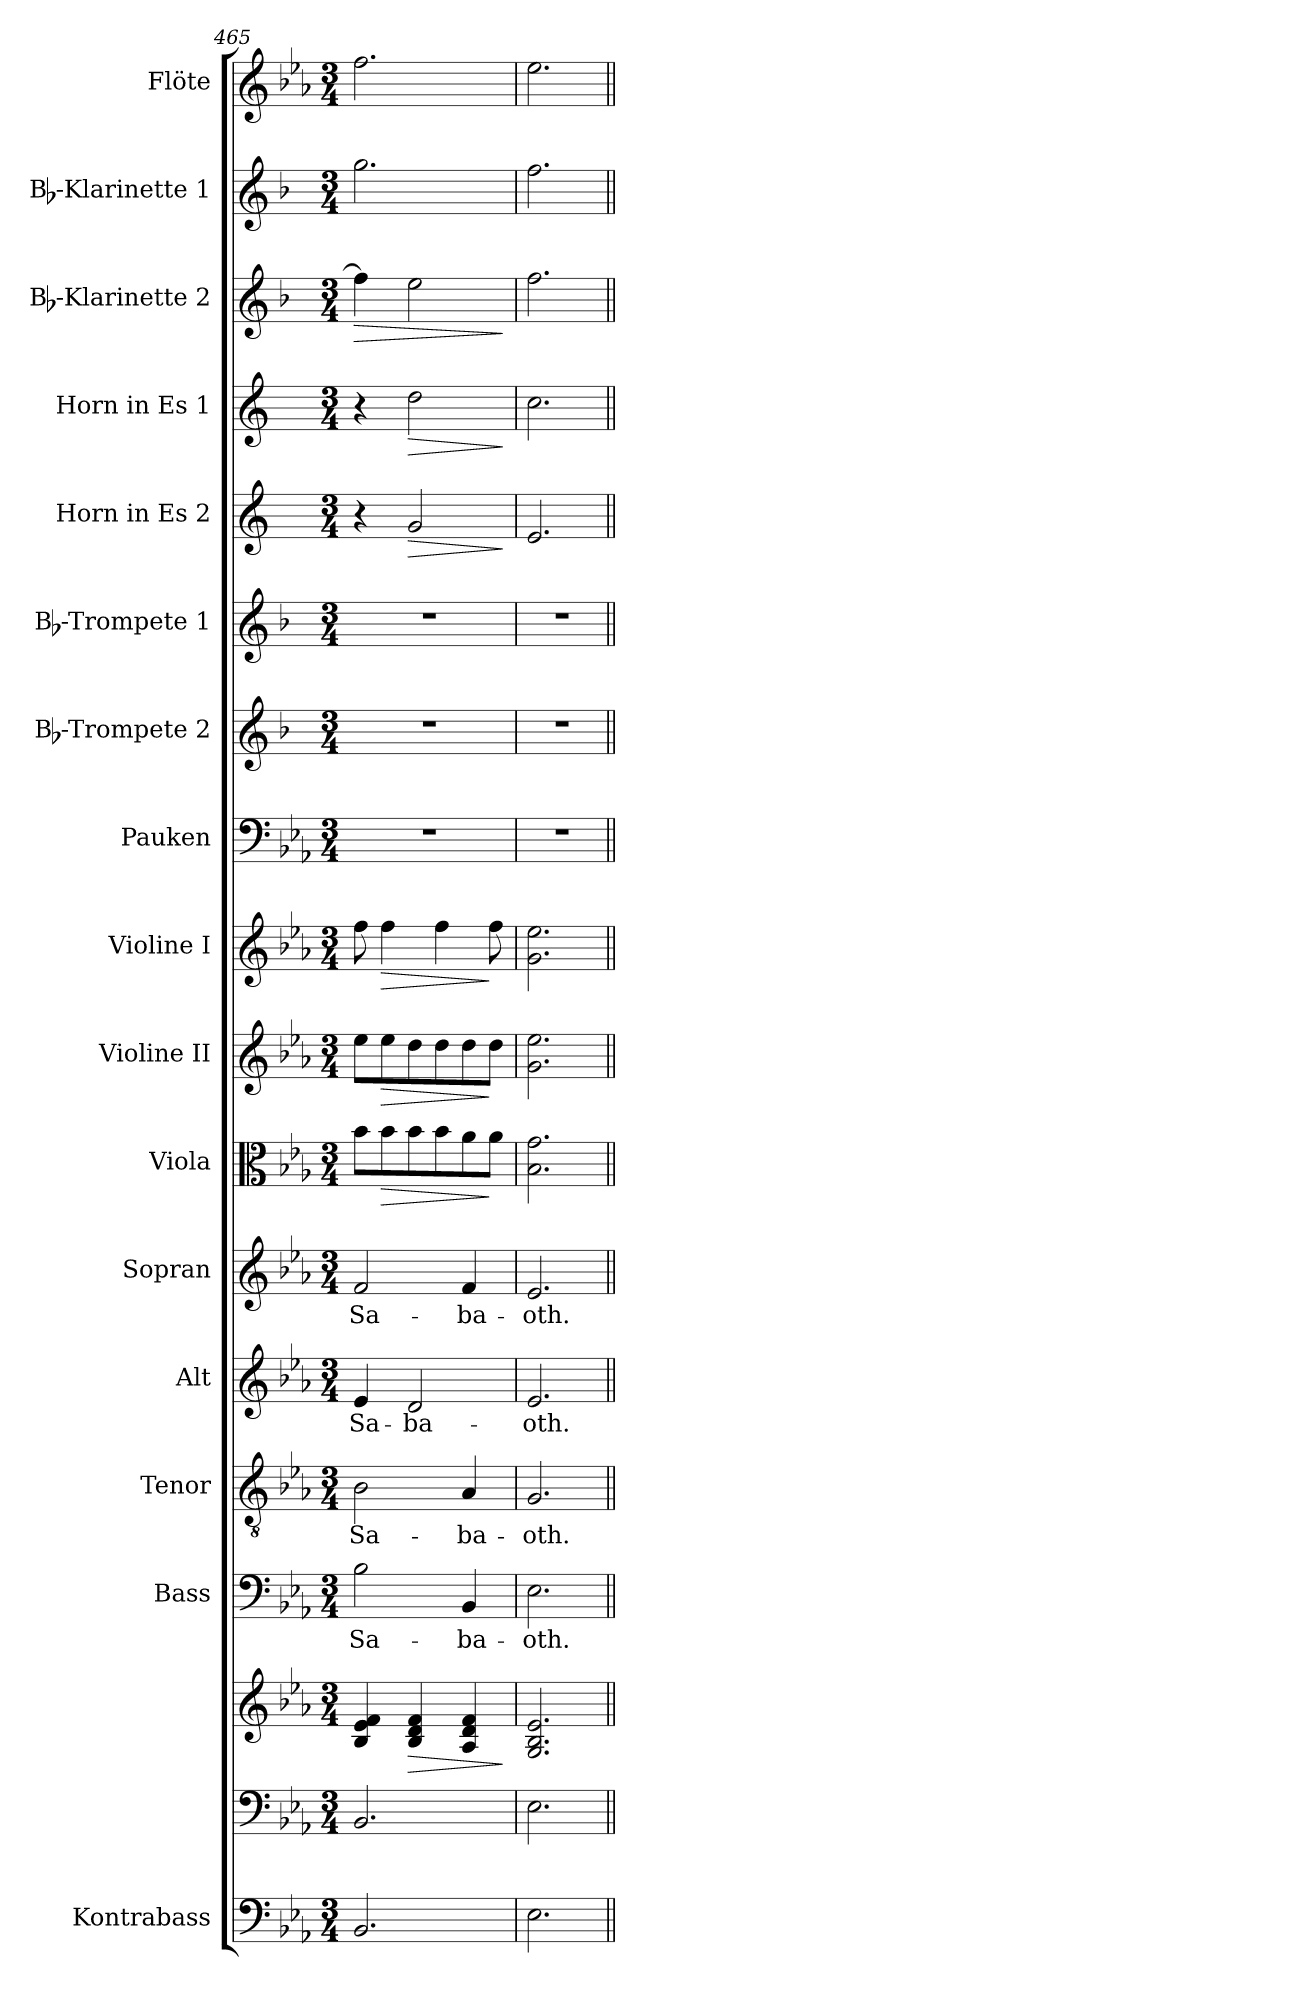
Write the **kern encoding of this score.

**kern	**kern	**kern	**dynam	**kern	**text	**kern	**text	**kern	**text	**kern	**text	**kern	**dynam	**kern	**dynam	**kern	**dynam	**kern	**kern	**kern	**kern	**dynam	**kern	**dynam	**kern	**dynam	**kern	**kern
*part17	*part16	*part16	*part16	*part15	*part15	*part14	*part14	*part13	*part13	*part12	*part12	*part11	*part11	*part10	*part10	*part9	*part9	*part8	*part7	*part6	*part5	*part5	*part4	*part4	*part3	*part3	*part2	*part1
*staff18	*staff17	*staff16	*staff16/17	*staff15	*staff15	*staff14	*staff14	*staff13	*staff13	*staff12	*staff12	*staff11	*staff11	*staff10	*staff10	*staff9	*staff9	*staff8	*staff7	*staff6	*staff5	*staff5	*staff4	*staff4	*staff3	*staff3	*staff2	*staff1
*I"Kontrabass	*	*	*	*I"Bass	*	*I"Tenor	*	*I"Alt	*	*I"Sopran	*	*I"Viola	*	*I"Violine II	*	*I"Violine I	*	*I"Pauken	*I"Bb-Trompete 2	*I"Bb-Trompete 1	*I"Horn in Es 2	*	*I"Horn in Es 1	*	*I"Bb-Klarinette 2	*	*I"Bb-Klarinette 1	*I"Flöte
*I'Kb.	*	*	*	*I'B.	*	*I'T.	*	*I'A.	*	*I'S.	*	*I'Vla.	*	*I'Vl. II	*	*I'Vl. I	*	*I'Pk.	*I'Bb Trp. 2	*I'Bb Trp. 1	*	*	*	*	*I'Bb Kl. 2	*	*I'Bb Kl. 1	*I'Fl.
*clefF4	*clefF4	*clefG2	*	*clefF4	*	*clefGv2	*	*clefG2	*	*clefG2	*	*clefC3	*	*clefG2	*	*clefG2	*	*clefF4	*clefG2	*clefG2	*clefG2	*	*clefG2	*	*clefG2	*	*clefG2	*clefG2
*ITrd7c12	*	*	*	*	*	*	*	*	*	*	*	*	*	*	*	*	*	*	*ITrd1c2	*ITrd1c2	*ITrd5c9	*	*ITrd5c9	*	*ITrd1c2	*	*ITrd1c2	*
*k[b-e-a-]	*k[b-e-a-]	*k[b-e-a-]	*	*k[b-e-a-]	*	*k[b-e-a-]	*	*k[b-e-a-]	*	*k[b-e-a-]	*	*k[b-e-a-]	*	*k[b-e-a-]	*	*k[b-e-a-]	*	*k[b-e-a-]	*k[b-e-a-]	*k[b-e-a-]	*k[b-e-a-]	*	*k[b-e-a-]	*	*k[b-e-a-]	*	*k[b-e-a-]	*k[b-e-a-]
*E-:	*E-:	*E-:	*	*E-:	*	*E-:	*	*E-:	*	*E-:	*	*E-:	*	*E-:	*	*E-:	*	*E-:	*E-:	*E-:	*E-:	*	*E-:	*	*E-:	*	*E-:	*E-:
*M3/4	*M3/4	*M3/4	*	*M3/4	*	*M3/4	*	*M3/4	*	*M3/4	*	*M3/4	*	*M3/4	*	*M3/4	*	*M3/4	*M3/4	*M3/4	*M3/4	*	*M3/4	*	*M3/4	*	*M3/4	*M3/4
=465	=465	=465	=465	=465	=465	=465	=465	=465	=465	=465	=465	=465	=465	=465	=465	=465	=465	=465	=465	=465	=465	=465	=465	=465	=465	=465	=465	=465
!	!	!	!	!	!LO:LY:b	!	!LO:LY:b	!	!LO:LY:b	!	!LO:LY:b	!	!	!	!	!	!	!	!	!	!	!	!	!	!	!LO:HP:b	!	!
2.BBB-/	2.BB-/	4B-/ 4e-/ 4f/	.	2B-\	Sa-	2B-\	Sa-	4e-/	Sa-	2f/	Sa-	8b-\L	.	8ee-\L	.	8ff\	.	2.r	2.r	2.r	4r	.	4r	.	4ee-\]	>	2.ff\	2.ff\
!	!	!	!	!	!	!	!	!	!	!	!	!	!LO:HP:b	!	!LO:HP:b	!	!LO:HP:b	!	!	!	!	!	!	!	!	!	!	!
.	.	.	.	.	.	.	.	.	.	.	.	8b-\	>	8ee-\	>	4ff\	>	.	.	.	.	.	.	.	.	.	.	.
!	!	!	!LO:HP:b	!	!	!	!	!	!LO:LY:b	!	!	!	!	!	!	!	!	!	!	!	!	!LO:HP:b	!	!LO:HP:b	!	!	!	!
.	.	4B-/ 4d/ 4f/	>	.	.	.	.	2d/	-ba-	.	.	8b-\	.	8dd\	.	.	.	.	.	.	2B-/	>	2f\	>	2dd\	.	.	.
.	.	.	.	.	.	.	.	.	.	.	.	8b-\	.	8dd\	.	4ff\	.	.	.	.	.	.	.	.	.	.	.	.
!	!	!	!	!	!LO:LY:b	!	!LO:LY:b	!	!	!	!LO:LY:b	!	!	!	!	!	!	!	!	!	!	!	!	!	!	!	!	!
.	.	4A-/ 4d/ 4f/	.	4BB-/	-ba-	4A-/	-ba-	.	.	4f/	-ba-	8a-\	.	8dd\	.	.	.	.	.	.	.	.	.	.	.	.	.	.
.	.	.	.	.	.	.	.	.	.	.	.	8a-\J	]	8dd\J	]	8ff\	]	.	.	.	.	.	.	.	.	.	.	.
.	.	.	]	.	.	.	.	.	.	.	.	.	.	.	.	.	.	.	.	.	.	]	.	]	.	]	.	.
=466	=466	=466	=466	=466	=466	=466	=466	=466	=466	=466	=466	=466	=466	=466	=466	=466	=466	=466	=466	=466	=466	=466	=466	=466	=466	=466	=466	=466
!	!	!	!	!	!LO:LY:b	!	!LO:LY:b	!	!LO:LY:b	!	!LO:LY:b	!	!	!	!	!	!	!	!	!	!	!	!	!	!	!	!	!
2.EE-\	2.E-\	2.G/ 2.B-/ 2.e-/	.	2.E-\	-oth.	2.G/	-oth.	2.e-/	-oth.	2.e-/	-oth.	2.B-\ 2.g\	.	2.g\ 2.ee-\	.	2.g\ 2.ee-\	.	2.r	2.r	2.r	2.G/	.	2.e-\	.	2.ee-\	.	2.ee-\	2.ee-\
=||	=||	=||	=||	=||	=||	=||	=||	=||	=||	=||	=||	=||	=||	=||	=||	=||	=||	=||	=||	=||	=||	=||	=||	=||	=||	=||	=||	=||
*-	*-	*-	*-	*-	*-	*-	*-	*-	*-	*-	*-	*-	*-	*-	*-	*-	*-	*-	*-	*-	*-	*-	*-	*-	*-	*-	*-	*-
